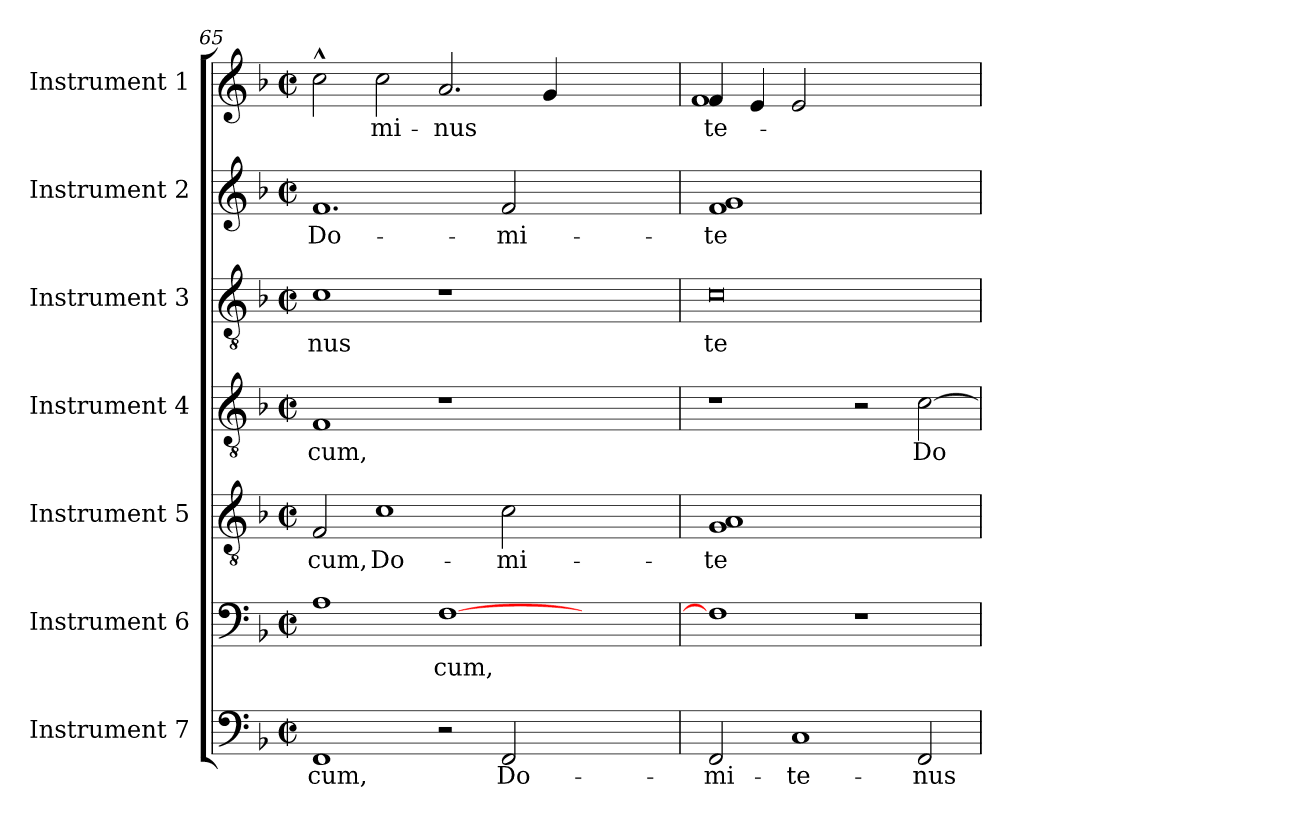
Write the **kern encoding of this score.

**kern	**text	**kern	**text	**kern	**text	**kern	**text	**kern	**text	**kern	**text	**kern	**text
*part7	*part7	*part6	*part6	*part5	*part5	*part4	*part4	*part3	*part3	*part2	*part2	*part1	*part1
*staff7	*staff7	*staff6	*staff6	*staff5	*staff5	*staff4	*staff4	*staff3	*staff3	*staff2	*staff2	*staff1	*staff1
*I"Instrument 7	*	*I"Instrument 6	*	*I"Instrument 5	*	*I"Instrument 4	*	*I"Instrument 3	*	*I"Instrument 2	*	*I"Instrument 1	*
!!LO:PB:g=z
*clefF4	*	*clefF4	*	*clefGv2	*	*clefGv2	*	*clefGv2	*	*clefG2	*	*clefG2	*
*k[b-]	*	*k[b-]	*	*k[b-]	*	*k[b-]	*	*k[b-]	*	*k[b-]	*	*k[b-]	*
*F:	*	*F:	*	*F:	*	*F:	*	*F:	*	*F:	*	*F:	*
*M2/2	*	*M2/2	*	*M2/2	*	*M2/2	*	*M2/2	*	*M2/2	*	*M2/2	*
*met(c|)	*	*met(c|)	*	*met(c|)	*	*met(c|)	*	*met(c|)	*	*met(c|)	*	*met(c|)	*
=65	=65	=65	=65	=65	=65	=65	=65	=65	=65	=65	=65	=65	=65
!	!LO:LY:b:cj	!	!	!	!LO:LY:b:cj	!	!LO:LY:b:cj	!	!LO:LY:b:cj	!	!LO:LY:b:cj	!	!
1FF	-cum,	1A	.	2F/	-cum,	1F	-cum,	1c	-nus	1.f	Do-	2cc^^>\	.
!	!	!	!	!	!LO:LY:b:cj	!	!	!	!	!	!	!	!LO:LY:b:cj
.	.	.	.	1c	Do-	.	.	.	.	.	.	2cc\	-mi-
!	!	!	!LO:LY:b:cj	!	!	!LO:N:vis=1	!	!LO:N:vis=1	!	!	!	!	!LO:LY:b
2r	.	[>1F	-cum,	.	.	0r	.	0r	.	.	.	2.a/	-nus
!	!LO:LY:b:cj	!	!	!	!LO:LY:b:cj	!	!	!	!	!	!LO:LY:b:cj	!	!
2FF/	Do-	.	.	2c\	-mi-	.	.	.	.	2f/	-mi-	.	.
.	.	.	.	.	.	.	.	.	.	.	.	4g/	.
1ryy	.	1ryy	.	1ryy	.	.	.	.	.	1ryy	.	1ryy	.
=66	=66	=66	=66	=66	=66	=66	=66	=66	=66	=66	=66	=66	=66
!	!LO:LY:b:cj	!	!	!	!LO:LY:b:cj	!	!	!LO:N:vis=0	!LO:LY:b:rj	!	!LO:LY:b:cj	!	!LO:LY:b:cj
*	*	*	*	*	*	*	*	*	*	*	*	*^	*
2FF/	-mi-	1F]	.	1A 1G	te-	1r	.	1c	te-	1f 1g	te-	4f/	1f	te-
.	.	.	.	.	.	.	.	.	.	.	.	4e/	.	.
!	!LO:LY:b:cj	!	!	!	!	!	!	!	!	!	!	!	!	!
1C	te-	.	.	.	.	.	.	.	.	.	.	2e/	.	.
.	.	1r	.	1ryy	.	2r	.	1ryy	.	1ryy	.	1ryy	1ryy	.
!	!LO:LY:b:cj	!	!	!	!	!	!LO:LY:b:cj	!	!	!	!	!	!	!
2FF/	-nus	.	.	.	.	[>2c\	Do-	.	.	.	.	.	.	.
*	*	*	*	*	*	*	*	*	*	*	*	*v	*v	*
=	=	=	=	=	=	=	=	=	=	=	=	=	=
*-	*-	*-	*-	*-	*-	*-	*-	*-	*-	*-	*-	*-	*-
